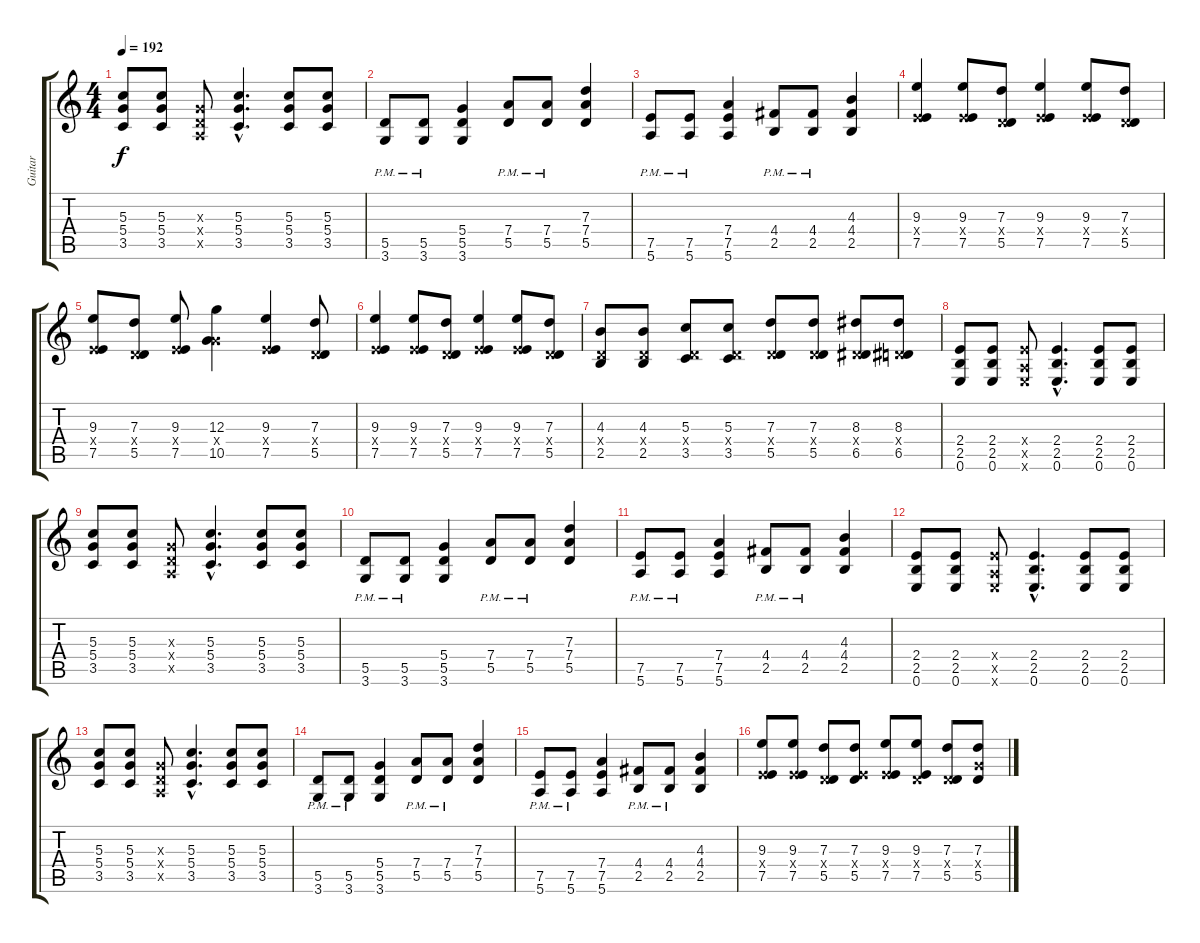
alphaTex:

\track ("Guitar " "Guitar ") {instrument distortionguitar}
\staff {score tabs}
\tuning (E4 B3 G3 D3 A2 E2) {hide}
\ts (4 4)
\tempo 192
\clef g2
\ks c
(5.3 5.4 3.5).8{dy f} (5.3 5.4 3.5).8 (0.3{x} 0.4{x} 0.5{x}).8 (5.3{hac} 5.4{hac} 3.5{hac}).4{d} (5.3 5.4 3.5).8 (5.3 5.4 3.5).8 |
(5.5{pm} 3.6{pm}).8 (5.5{pm} 3.6{pm}).8 (5.4 5.5 3.6).4 (7.4{pm} 5.5{pm}).8 (7.4{pm} 5.5{pm}).8 (7.3 7.4 5.5).4 |
(7.5{pm} 5.6{pm}).8 (7.5{pm} 5.6{pm}).8 (7.4 7.5 5.6).4 (4.4{pm} 2.5{pm}).8 (4.4{pm} 2.5{pm}).8 (4.3 4.4 2.5).4 |
(9.3 2.4{x} 7.5).4 (9.3 2.4{x} 7.5).8 (7.3 0.4{x} 5.5).8 (9.3 2.4{x} 7.5).4 (9.3 2.4{x} 7.5).8 (7.3 0.4{x} 5.5).8 |
(9.3 2.4{x} 7.5).8 (7.3 0.4{x} 5.5).8 (9.3 2.4{x} 7.5).8 (12.3 5.4{x} 10.5).4 (9.3 2.4{x} 7.5).4 (7.3 0.4{x} 5.5).8 |
(9.3 2.4{x} 7.5).4 (9.3 2.4{x} 7.5).8 (7.3 0.4{x} 5.5).8 (9.3 2.4{x} 7.5).4 (9.3 2.4{x} 7.5).8 (7.3 0.4{x} 5.5).8 |
(4.3 0.4{x} 2.5).8 (4.3 0.4{x} 2.5).8 (5.3 0.4{x} 3.5).8 (5.3 0.4{x} 3.5).8 (7.3 0.4{x} 5.5).8 (7.3 0.4{x} 5.5).8 (8.3 0.4{x} 6.5).8 (8.3 0.4{x} 6.5).8 |
(2.4 2.5 0.6).8 (2.4 2.5 0.6).8 (2.4{x} 0.5{x} 0.6{x}).8 (2.4{hac} 2.5{hac} 0.6{hac}).4{d} (2.4 2.5 0.6).8 (2.4 2.5 0.6).8 |
(5.3 5.4 3.5).8 (5.3 5.4 3.5).8 (0.3{x} 0.4{x} 0.5{x}).8 (5.3{hac} 5.4{hac} 3.5{hac}).4{d} (5.3 5.4 3.5).8 (5.3 5.4 3.5).8 |
(5.5{pm} 3.6{pm}).8 (5.5{pm} 3.6{pm}).8 (5.4 5.5 3.6).4 (7.4{pm} 5.5{pm}).8 (7.4{pm} 5.5{pm}).8 (7.3 7.4 5.5).4 |
(7.5{pm} 5.6{pm}).8 (7.5{pm} 5.6{pm}).8 (7.4 7.5 5.6).4 (4.4{pm} 2.5{pm}).8 (4.4{pm} 2.5{pm}).8 (4.3 4.4 2.5).4 |
(2.4 2.5 0.6).8 (2.4 2.5 0.6).8 (2.4{x} 0.5{x} 0.6{x}).8 (2.4{hac} 2.5{hac} 0.6{hac}).4{d} (2.4 2.5 0.6).8 (2.4 2.5 0.6).8 |
(5.3 5.4 3.5).8 (5.3 5.4 3.5).8 (0.3{x} 0.4{x} 0.5{x}).8 (5.3{hac} 5.4{hac} 3.5{hac}).4{d} (5.3 5.4 3.5).8 (5.3 5.4 3.5).8 |
(5.5{pm} 3.6{pm}).8 (5.5{pm} 3.6{pm}).8 (5.4 5.5 3.6).4 (7.4{pm} 5.5{pm}).8 (7.4{pm} 5.5{pm}).8 (7.3 7.4 5.5).4 |
(7.5{pm} 5.6{pm}).8 (7.5{pm} 5.6{pm}).8 (7.4 7.5 5.6).4 (4.4{pm} 2.5{pm}).8 (4.4{pm} 2.5{pm}).8 (4.3 4.4 2.5).4 |
(9.3 2.4{x} 7.5).8 (9.3 2.4{x} 7.5).8 (7.3 0.4{x} 5.5).8 (7.3 2.4{x} 5.5).8 (9.3 2.4{x} 7.5).8 (9.3 0.4{x} 7.5).8 (7.3 0.4{x} 5.5).8 (7.3 5.4{x} 5.5).8
